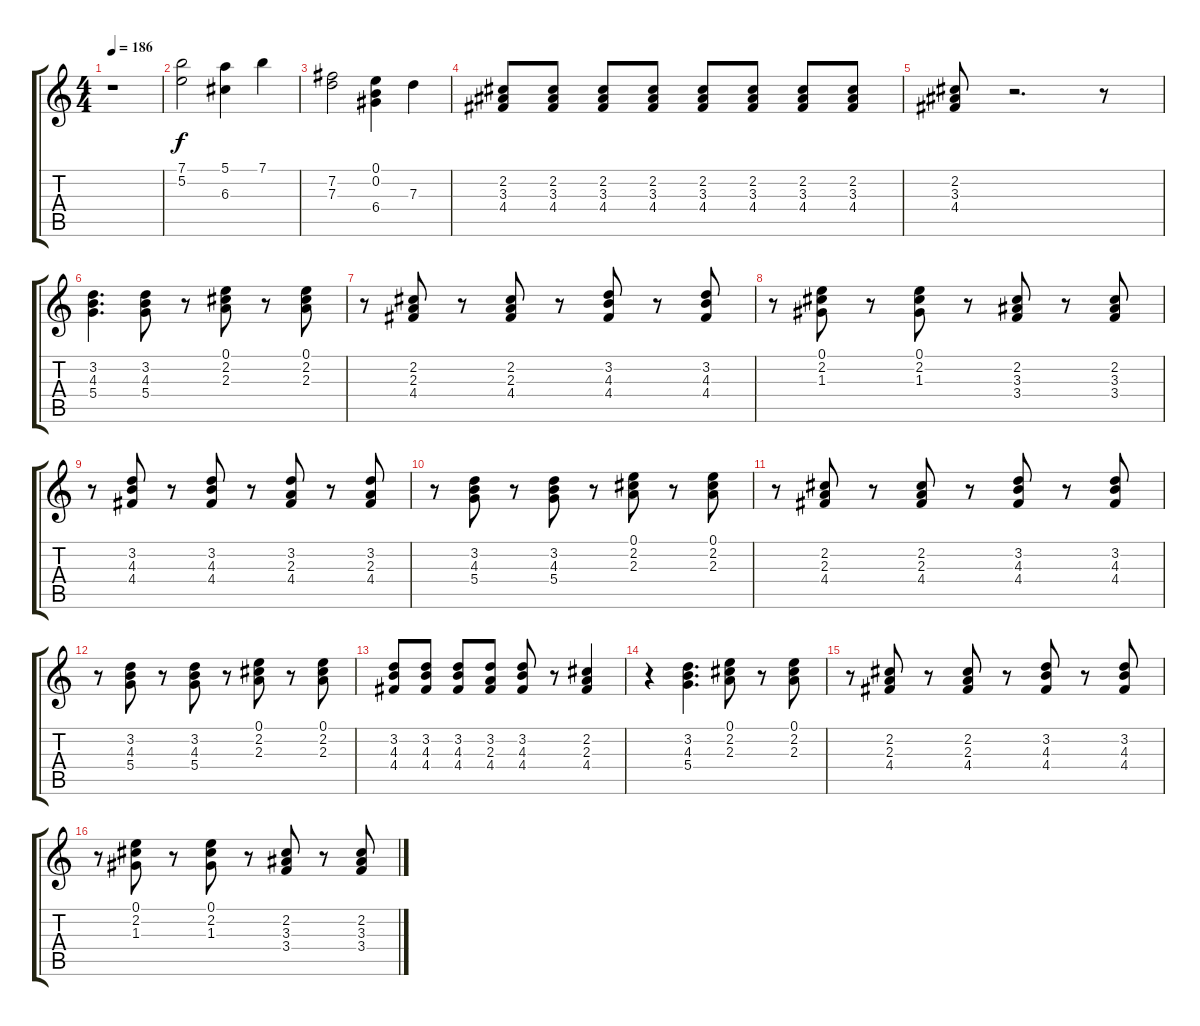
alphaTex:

\track "" {instrument overdrivenguitar}
\staff {score tabs}
\tuning (E4 B3 G3 D3 A2 E2) {hide}
\ts (4 4)
\tempo 186
\clef g2
\ks c
r.1{dy f} |
(7.1 5.2).2 (5.1 6.3).4 7.1.4 |
(7.2 7.3).2 (0.1 0.2 6.4).4 7.3.4 |
(2.2 3.3 4.4).8 (2.2 3.3 4.4).8 (2.2 3.3 4.4).8 (2.2 3.3 4.4).8 (2.2 3.3 4.4).8 (2.2 3.3 4.4).8 (2.2 3.3 4.4).8 (2.2 3.3 4.4).8 |
(2.2 3.3 4.4).8 r.2{d} r.8 |
(3.2 4.3 5.4).4{d} (3.2 4.3 5.4).8 r.8 (0.1 2.2 2.3).8 r.8 (0.1 2.2 2.3).8 |
r.8 (2.2 2.3 4.4).8 r.8 (2.2 2.3 4.4).8 r.8 (3.2 4.3 4.4).8 r.8 (3.2 4.3 4.4).8 |
r.8 (0.1 2.2 1.3).8 r.8 (0.1 2.2 1.3).8 r.8 (2.2 3.3 3.4).8 r.8 (2.2 3.3 3.4).8 |
r.8 (3.2 4.3 4.4).8 r.8 (3.2 4.3 4.4).8 r.8 (3.2 2.3 4.4).8 r.8 (3.2 2.3 4.4).8 |
r.8 (3.2 4.3 5.4).8 r.8 (3.2 4.3 5.4).8 r.8 (0.1 2.2 2.3).8 r.8 (0.1 2.2 2.3).8 |
r.8 (2.2 2.3 4.4).8 r.8 (2.2 2.3 4.4).8 r.8 (3.2 4.3 4.4).8 r.8 (3.2 4.3 4.4).8 |
r.8 (3.2 4.3 5.4).8 r.8 (3.2 4.3 5.4).8 r.8 (0.1 2.2 2.3).8 r.8 (0.1 2.2 2.3).8 |
(3.2 4.3 4.4).8 (3.2 4.3 4.4).8 (3.2 4.3 4.4).8 (3.2 2.3 4.4).8 (3.2 4.3 4.4).8 r.8 (2.2 2.3 4.4).4 |
r.4 (3.2 4.3 5.4).4{d} (0.1 2.2 2.3).8 r.8 (0.1 2.2 2.3).8 |
r.8 (2.2 2.3 4.4).8 r.8 (2.2 2.3 4.4).8 r.8 (3.2 4.3 4.4).8 r.8 (3.2 4.3 4.4).8 |
r.8 (0.1 2.2 1.3).8 r.8 (0.1 2.2 1.3).8 r.8 (2.2 3.3 3.4).8 r.8 (2.2 3.3 3.4).8
